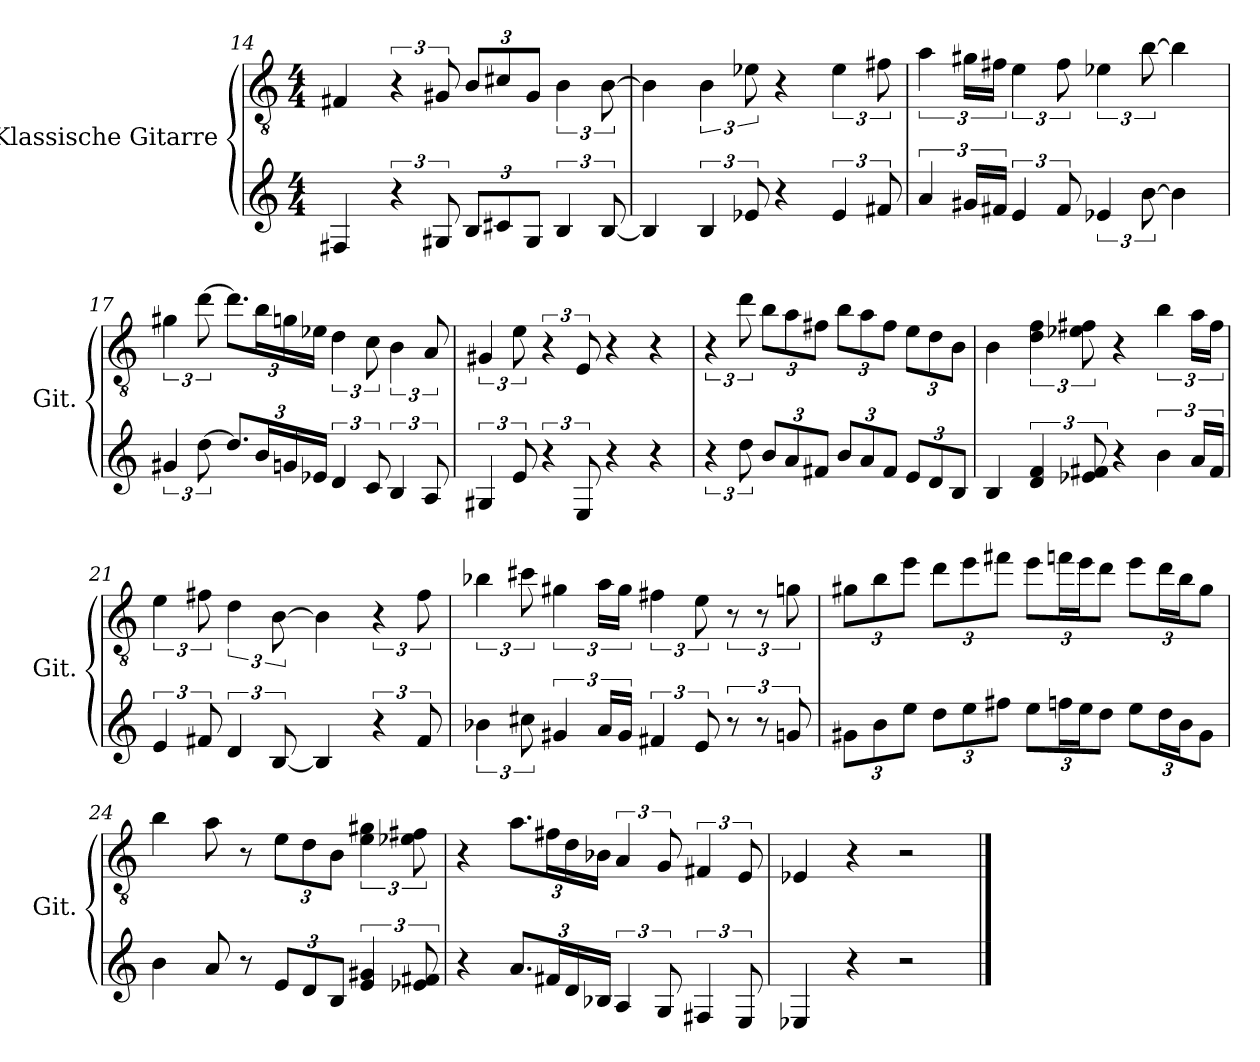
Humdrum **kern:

**kern	**kern
*part1	*part1
*staff2	*staff1
*I"Klassische Gitarre	*
*I'Git.	*
*	*clefGv2
*k[]	*k[]
*M4/4	*M4/4
=14	=14
4F#	4F#X/
6r	6r
12G#	12G#X/
*	*Xbrackettup
12BL	12B/L
12c#	12c#X/
12G#J	12G#/J
*	*brackettup
6B	6B\
[12B	[12B\
=15	=15
4B]	4B\]
6B	6B\
12e-	12e-X\
4r	4r
6e-	6e-\
12f#	12f#X\
!!LO:PB:g=z
=16	=16
6a	6a\
24g#LL	24g#X\LL
24f#JJ	24f#X\JJ
6e	6e\
12f#	12f#\
6e-	6e-X\
[12b	[12b\
4b]	4b\]
=17	=17
6g#	6g#X\
[12dd	[12dd\
*	*Xbrackettup
12.ddL]	12.dd\L]
24bL	24b\L
24g	24gn\
24e-JJ	24e-X\JJ
*	*brackettup
6d	6d\
12c	12c\
6B	6B\
12A	12A/
=18	=18
6G#	6G#X/
12e	12e\
6r	6r
12E	12E/
4r	4r
4r	4r
!!LO:LB:g=z
=19	=19
6r	6r
12dd	12dd\
*	*Xbrackettup
12bL	12b\L
12a	12a\
12f#J	12f#X\J
12bL	12b\L
12a	12a\
12f#J	12f#\J
12eL	12e\L
12d	12d\
12BJ	12B\J
=20	=20
4B	4B\
*	*brackettup
6d 6f	6d\ 6f\
12e- 12f#	12e-X\ 12f#X\
4r	4r
6b	6b\
24aLL	24a\LL
24f#JJ	24f#\JJ
=21	=21
6e	6e\
12f#	12f#X\
6d	6d\
[12B	[12B\
4B]	4B\]
6r	6r
12f#	12f#\
!!LO:LB:g=z
=22	=22
6b-	6b-X\
12cc#	12cc#X\
6g#	6g#X\
24aLL	24a\LL
24g#JJ	24g#\JJ
6f#	6f#X\
12e	12e\
12r	12r
12r	12r
12g	12gn\
=23	=23
*	*Xbrackettup
12g#L	12g#X\L
12b	12b\
12eeJ	12ee\J
12ddL	12dd\L
12ee	12ee\
12ff#J	12ff#X\J
12eeL	12ee\L
24ffk	24ffn\L
24eeK	24ee\J
12ddJ	12dd\J
12eeL	12ee\L
24ddk	24dd\L
24bK	24b\J
12g#J	12g#\J
!!LO:LB:g=z
=24	=24
4b	4b\
8a	8a\
8r	8r
12eL	12e\L
12d	12d\
12BJ	12B\J
*	*brackettup
6e 6g#	6e\ 6g#X\
12e- 12f#	12e-X\ 12f#X\
=25	=25
4r	4r
*	*Xbrackettup
12.aL	12.a\L
24f#L	24f#X\L
24d	24d\
24B-JJ	24B-X\JJ
*	*brackettup
6A	6A/
12G	12G/
6F#	6F#X/
12E	12E/
=26	=26
4E-	4E-X/
4r	4r
2r	2r
==	==
*-	*-
